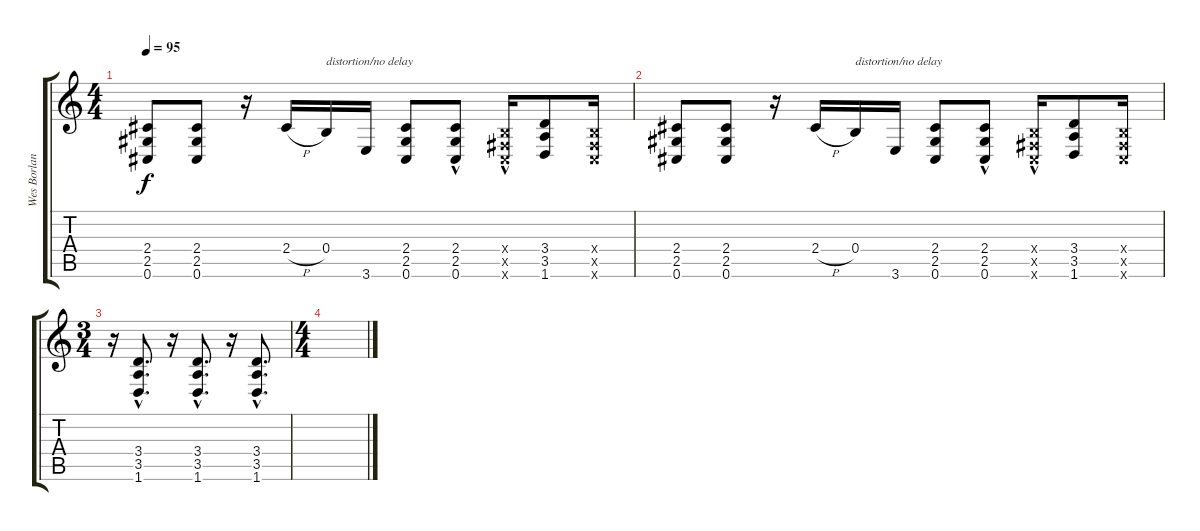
\track ("Wes Borland (2nd Guitar)" "Wes Borlan") {instrument overdrivenguitar}
\staff {score tabs}
\tuning (Db4 Ab3 E3 B2 Gb2 Db2) {hide}
\ts (4 4)
\tempo 95
\clef g2
\ks c
(2.4 2.5 0.6).8{dy f instrument distortionguitar} (2.4 2.5 0.6).8 r.16 2.4{h}.16 0.4.16{txt "distortion/no delay"} 3.6.16 (2.4 2.5 0.6).8 (2.4{hac} 2.5 0.6).8 (0.4{x} 0.5{x} 0.6{hac x}).16 (3.4 3.5 1.6).8 (0.4{x} 0.5{x} 0.6{x}).16 |
(2.4 2.5 0.6).8{instrument distortionguitar} (2.4 2.5 0.6).8 r.16 2.4{h}.16 0.4.16{txt "distortion/no delay"} 3.6.16 (2.4 2.5 0.6).8 (2.4{hac} 2.5 0.6).8 (0.4{x} 0.5{x} 0.6{hac x}).16 (3.4 3.5 1.6).8 (0.4{x} 0.5{x} 0.6{x}).16 |
\ts (3 4)
r.16{instrument distortionguitar} (3.4{hac} 3.5{hac} 1.6{hac}).8{d} r.16 (3.4{hac} 3.5{hac} 1.6{hac}).8{d} r.16 (3.4{hac} 3.5{hac} 1.6{hac}).8{d} |
\ts (4 4)
